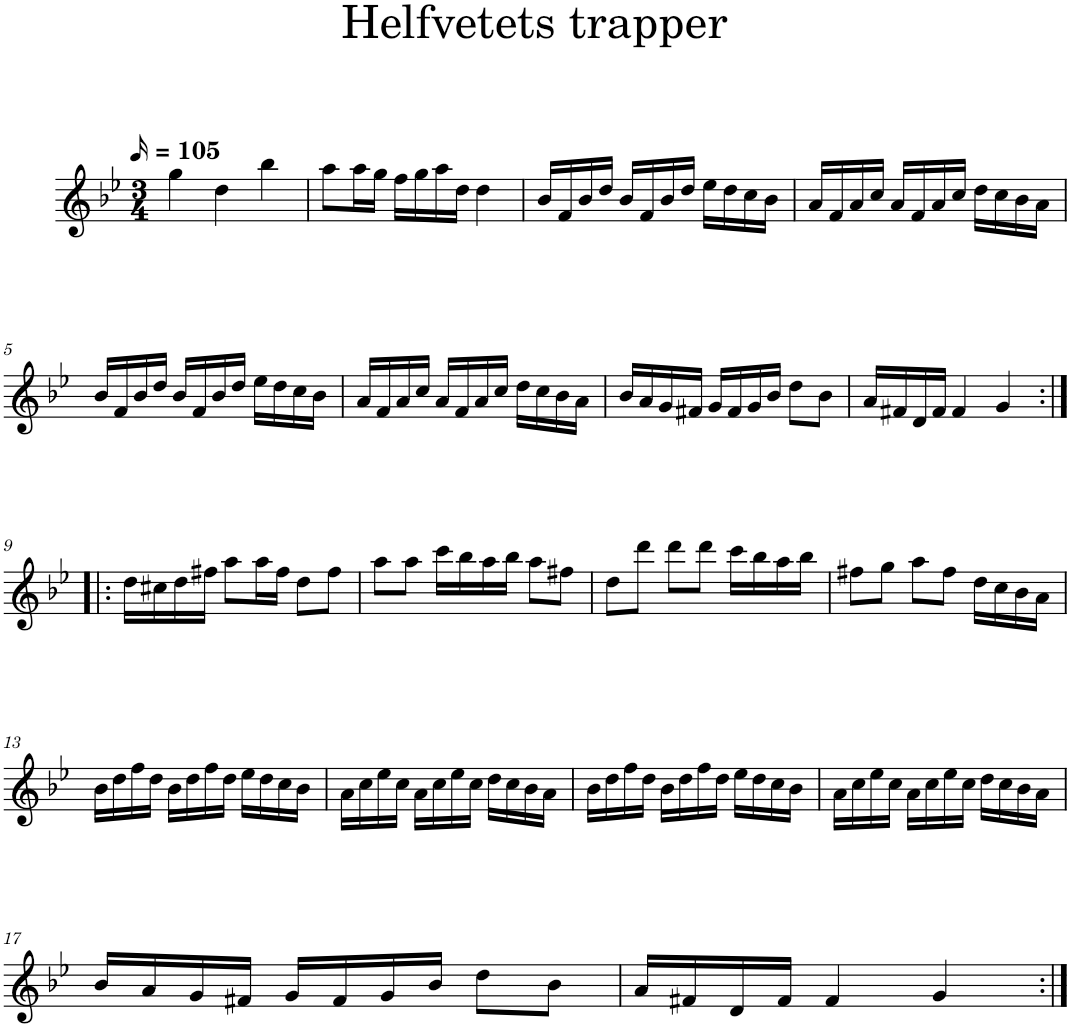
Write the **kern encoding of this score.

**kern
*part1
*staff1
*I"Piano
*I'Pno
*clefG2
*k[b-e-]
*g:
*M3/4
*MM26
=1
4gg\
4dd\
4bb-\
=2
8aa\L
16aa\L
16gg\JJ
16ff\LL
16gg\
16aa\
16dd\JJ
4dd\
=3
16b-/LL
16f/
16b-/
16dd/JJ
16b-/LL
16f/
16b-/
16dd/JJ
16ee-\LL
16dd\
16cc\
16b-\JJ
=4
16a/LL
16f/
16a/
16cc/JJ
16a/LL
16f/
16a/
16cc/JJ
16dd\LL
16cc\
16b-\
16a\JJ
!!LO:LB:g=z
=5
16b-/LL
16f/
16b-/
16dd/JJ
16b-/LL
16f/
16b-/
16dd/JJ
16ee-\LL
16dd\
16cc\
16b-\JJ
=6
16a/LL
16f/
16a/
16cc/JJ
16a/LL
16f/
16a/
16cc/JJ
16dd\LL
16cc\
16b-\
16a\JJ
=7
16b-/LL
16a/
16g/
16f#X/JJ
16g/LL
16f#/
16g/
16b-/JJ
8dd\L
8b-\J
=8
16a/LL
16f#X/
16d/
16f#/JJ
4f#/
4g/
!!LO:LB:g=z
=9:|!|:
16dd\LL
16cc#X\
16dd\
16ff#X\JJ
8aa\L
16aa\L
16ff#\JJ
8dd\L
8ff#\J
=10
8aa\L
8aa\J
16ccc\LL
16bb-\
16aa\
16bb-\JJ
8aa\L
8ff#X\J
=11
8dd\L
8ddd\J
8ddd\L
8ddd\J
16ccc\LL
16bb-\
16aa\
16bb-\JJ
=12
8ff#X\L
8gg\J
8aa\L
8ff#\J
16dd\LL
16cc\
16b-\
16a\JJ
!!LO:LB:g=z
=13
16b-\LL
16dd\
16ff\
16dd\JJ
16b-\LL
16dd\
16ff\
16dd\JJ
16ee-\LL
16dd\
16cc\
16b-\JJ
=14
16a\LL
16cc\
16ee-\
16cc\JJ
16a\LL
16cc\
16ee-\
16cc\JJ
16dd\LL
16cc\
16b-\
16a\JJ
=15
16b-\LL
16dd\
16ff\
16dd\JJ
16b-\LL
16dd\
16ff\
16dd\JJ
16ee-\LL
16dd\
16cc\
16b-\JJ
=16
16a\LL
16cc\
16ee-\
16cc\JJ
16a\LL
16cc\
16ee-\
16cc\JJ
16dd\LL
16cc\
16b-\
16a\JJ
!!LO:LB:g=z
=17
16b-/LL
16a/
16g/
16f#X/JJ
16g/LL
16f#/
16g/
16b-/JJ
8dd\L
8b-\J
=18
16a/LL
16f#X/
16d/
16f#/JJ
4f#/
4g/
=:|!
*-
